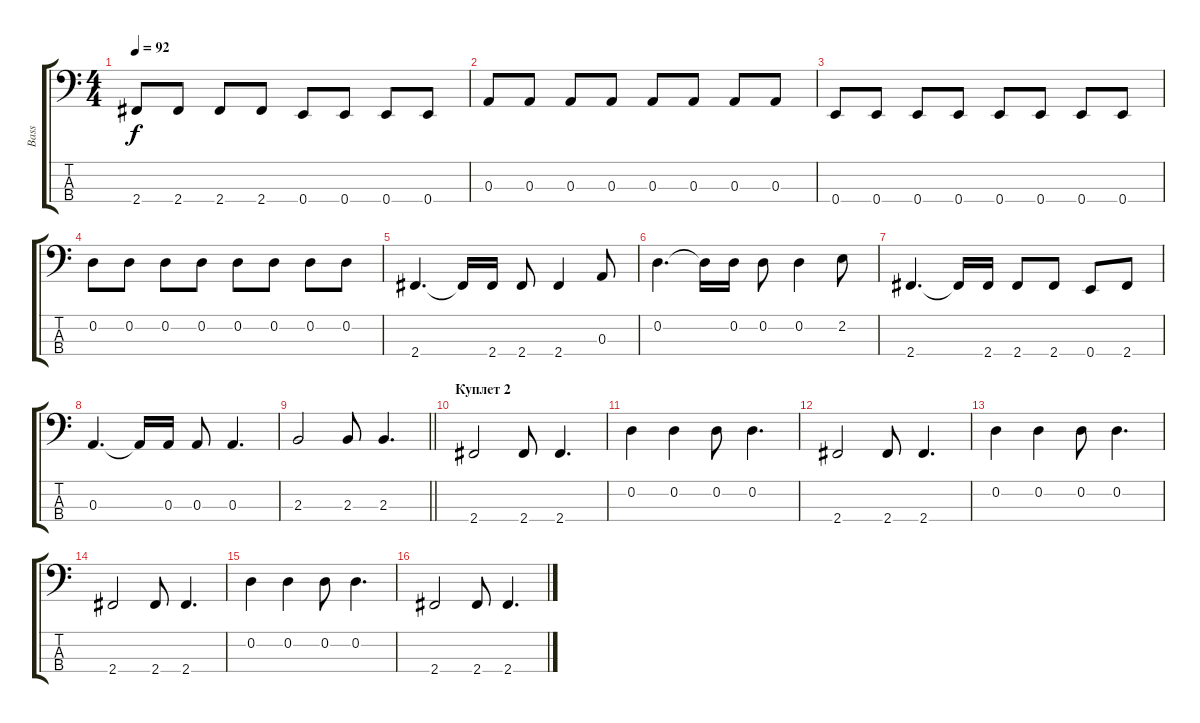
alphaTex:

\track ("Bass" "Bass") {instrument electricbasspick}
\staff {score tabs}
\tuning (G2 D2 A1 E1) {hide}
\ts (4 4)
\tempo 92
\clef f4
\ks c
2.4.8{dy f} 2.4.8 2.4.8 2.4.8 0.4.8 0.4.8 0.4.8 0.4.8 |
0.3.8 0.3.8 0.3.8 0.3.8 0.3.8 0.3.8 0.3.8 0.3.8 |
0.4.8 0.4.8 0.4.8 0.4.8 0.4.8 0.4.8 0.4.8 0.4.8 |
0.2.8 0.2.8 0.2.8 0.2.8 0.2.8 0.2.8 0.2.8 0.2.8 |
2.4.4{d} 2.4{t}.16 2.4.16 2.4.8 2.4.4 0.3.8 |
0.2.4{d} 0.2{t}.16 0.2.16 0.2.8 0.2.4 2.2.8 |
2.4.4{d} 2.4{t}.16 2.4.16 2.4.8 2.4.8 0.4.8 2.4.8 |
0.3.4{d} 0.3{t}.16 0.3.16 0.3.8 0.3.4{d} |
\barLineRight lightlight
2.3.2 2.3.8 2.3.4{d} |
\section ("" "Куплет 2")
2.4.2 2.4.8 2.4.4{d} |
0.2.4 0.2.4 0.2.8 0.2.4{d} |
2.4.2 2.4.8 2.4.4{d} |
0.2.4 0.2.4 0.2.8 0.2.4{d} |
2.4.2 2.4.8 2.4.4{d} |
0.2.4 0.2.4 0.2.8 0.2.4{d} |
2.4.2 2.4.8 2.4.4{d}
